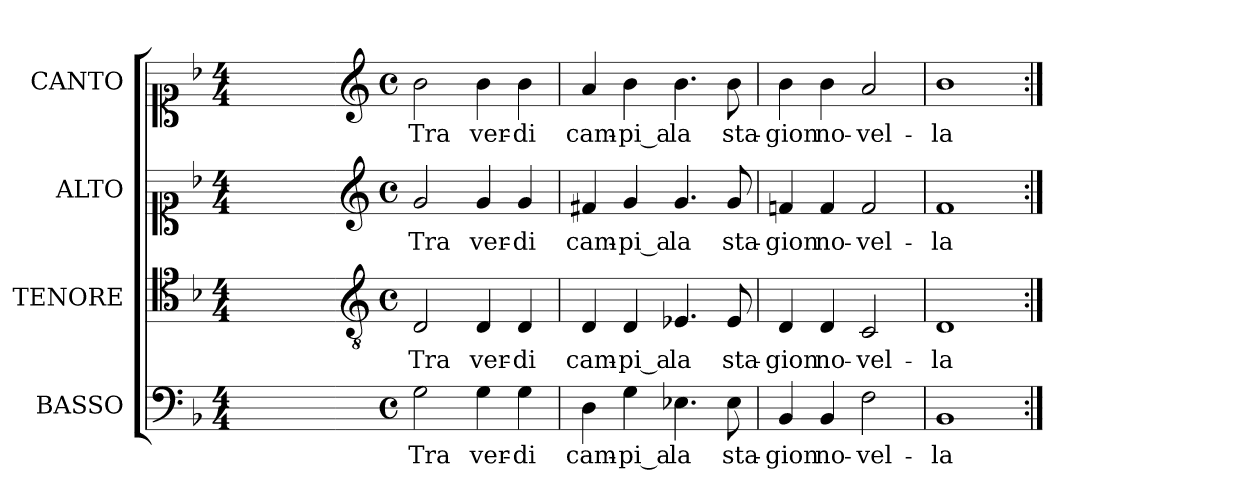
**kern	**text	**kern	**text	**kern	**text	**kern	**text
*part4	*part4	*part3	*part3	*part2	*part2	*part1	*part1
*staff4	*staff4	*staff3	*staff3	*staff2	*staff2	*staff1	*staff1
*I"BASSO	*	*I"TENORE	*	*I"ALTO	*	*I"CANTO	*
*	*	*I'T.	*	*	*	*	*
!!LO:PB:g=z
*clefF4	*	*clefC4	*	*clefC1	*	*clefC1	*
*k[b-]	*	*k[b-]	*	*k[b-]	*	*k[b-]	*
*F:	*	*F:	*	*F:	*	*F:	*
*M4/4	*	*M4/4	*	*M4/4	*	*M4/4	*
=1	=1	=1	=1	=1	=1	=1	=1
1ryy	.	1ryy	.	1ryy	.	1ryy	.
=1-	=1-	=1-	=1-	=1-	=1-	=1-	=1-
*	*	*clefGv2	*	*clefG2	*	*clefG2	*
*M4/4	*	*M4/4	*	*M4/4	*	*M4/4	*
*met(c)	*	*met(c)	*	*met(c)	*	*met(c)	*
!	!LO:LY:b:color=#000000	!	!	!	!	!	!
!	!	!	!LO:LY:b:color=#000000	!	!	!	!
!	!	!	!	!	!LO:LY:b:color=#000000	!	!
!	!	!	!	!	!	!	!LO:LY:b:color=#000000
2Gi\	Tra	2Di/	Tra	2gi/	Tra	2b-i\	Tra
!	!LO:LY:b:color=#000000	!	!	!	!	!	!
!	!	!	!LO:LY:b:color=#000000	!	!	!	!
!	!	!	!	!	!LO:LY:b:color=#000000	!	!
!	!	!	!	!	!	!	!LO:LY:b:color=#000000
4Gi\	ver-	4Di/	ver-	4gi/	ver-	4b-i\	ver-
!	!LO:LY:b:color=#000000	!	!	!	!	!	!
!	!	!	!LO:LY:b:color=#000000	!	!	!	!
!	!	!	!	!	!LO:LY:b:color=#000000	!	!
!	!	!	!	!	!	!	!LO:LY:b:color=#000000
4Gi\	-di	4Di/	-di	4gi/	-di	4b-i\	-di
=2	=2	=2	=2	=2	=2	=2	=2
!	!LO:LY:b:color=#000000	!	!	!	!	!	!
!	!	!	!LO:LY:b:color=#000000	!	!	!	!
!	!	!	!	!	!LO:LY:b:color=#000000	!	!
!	!	!	!	!	!	!	!LO:LY:b:color=#000000
4Di\	cam-	4Di/	cam-	4f#Xi/	cam-	4ai/	cam-
!	!LO:LY:b:color=#000000	!	!	!	!	!	!
!	!	!	!LO:LY:b:color=#000000	!	!	!	!
!	!	!	!	!	!LO:LY:b:color=#000000	!	!
!	!	!	!	!	!	!	!LO:LY:b:color=#000000
4Gi\	-pi_a	4Di/	-pi_a	4gi/	-pi_a	4b-i\	-pi_a
!	!LO:LY:b:color=#000000	!	!	!	!	!	!
!	!	!	!LO:LY:b:color=#000000	!	!	!	!
!	!	!	!	!	!LO:LY:b:color=#000000	!	!
!	!	!	!	!	!	!	!LO:LY:b:color=#000000
4.E-Xi\	la	4.E-Xi/	la	4.gi/	la	4.b-i\	la
!	!LO:LY:b:color=#000000	!	!	!	!	!	!
!	!	!	!LO:LY:b:color=#000000	!	!	!	!
!	!	!	!	!	!LO:LY:b:color=#000000	!	!
!	!	!	!	!	!	!	!LO:LY:b:color=#000000
8E-i\	sta-	8E-i/	sta-	8gi/	sta-	8b-i\	sta-
=3	=3	=3	=3	=3	=3	=3	=3
!	!LO:LY:b:color=#000000	!	!	!	!	!	!
!	!	!	!LO:LY:b:color=#000000	!	!	!	!
!	!	!	!	!	!LO:LY:b:color=#000000	!	!
!	!	!	!	!	!	!	!LO:LY:b:color=#000000
4BB-i/	-gion	4Di/	-gion	4fni/	-gion	4b-i\	-gion
!	!LO:LY:b:color=#000000	!	!	!	!	!	!
!	!	!	!LO:LY:b:color=#000000	!	!	!	!
!	!	!	!	!	!LO:LY:b:color=#000000	!	!
!	!	!	!	!	!	!	!LO:LY:b:color=#000000
4BB-i/	no-	4Di/	no-	4fi/	no-	4b-i\	no-
!	!LO:LY:b:color=#000000	!	!	!	!	!	!
!	!	!	!LO:LY:b:color=#000000	!	!	!	!
!	!	!	!	!	!LO:LY:b:color=#000000	!	!
!	!	!	!	!	!	!	!LO:LY:b:color=#000000
2Fi\	-vel-	2Ci/	-vel-	2fi/	-vel-	2ai/	-vel-
=4	=4	=4	=4	=4	=4	=4	=4
!	!LO:LY:b:color=#000000	!	!	!	!	!	!
!	!	!	!LO:LY:b:color=#000000	!	!	!	!
!	!	!	!	!	!LO:LY:b:color=#000000	!	!
!	!	!	!	!	!	!	!LO:LY:b:color=#000000
1BB-i	-la	1Di	-la	1fi	-la	1b-i	-la
=:|!	=:|!	=:|!	=:|!	=:|!	=:|!	=:|!	=:|!
*-	*-	*-	*-	*-	*-	*-	*-
